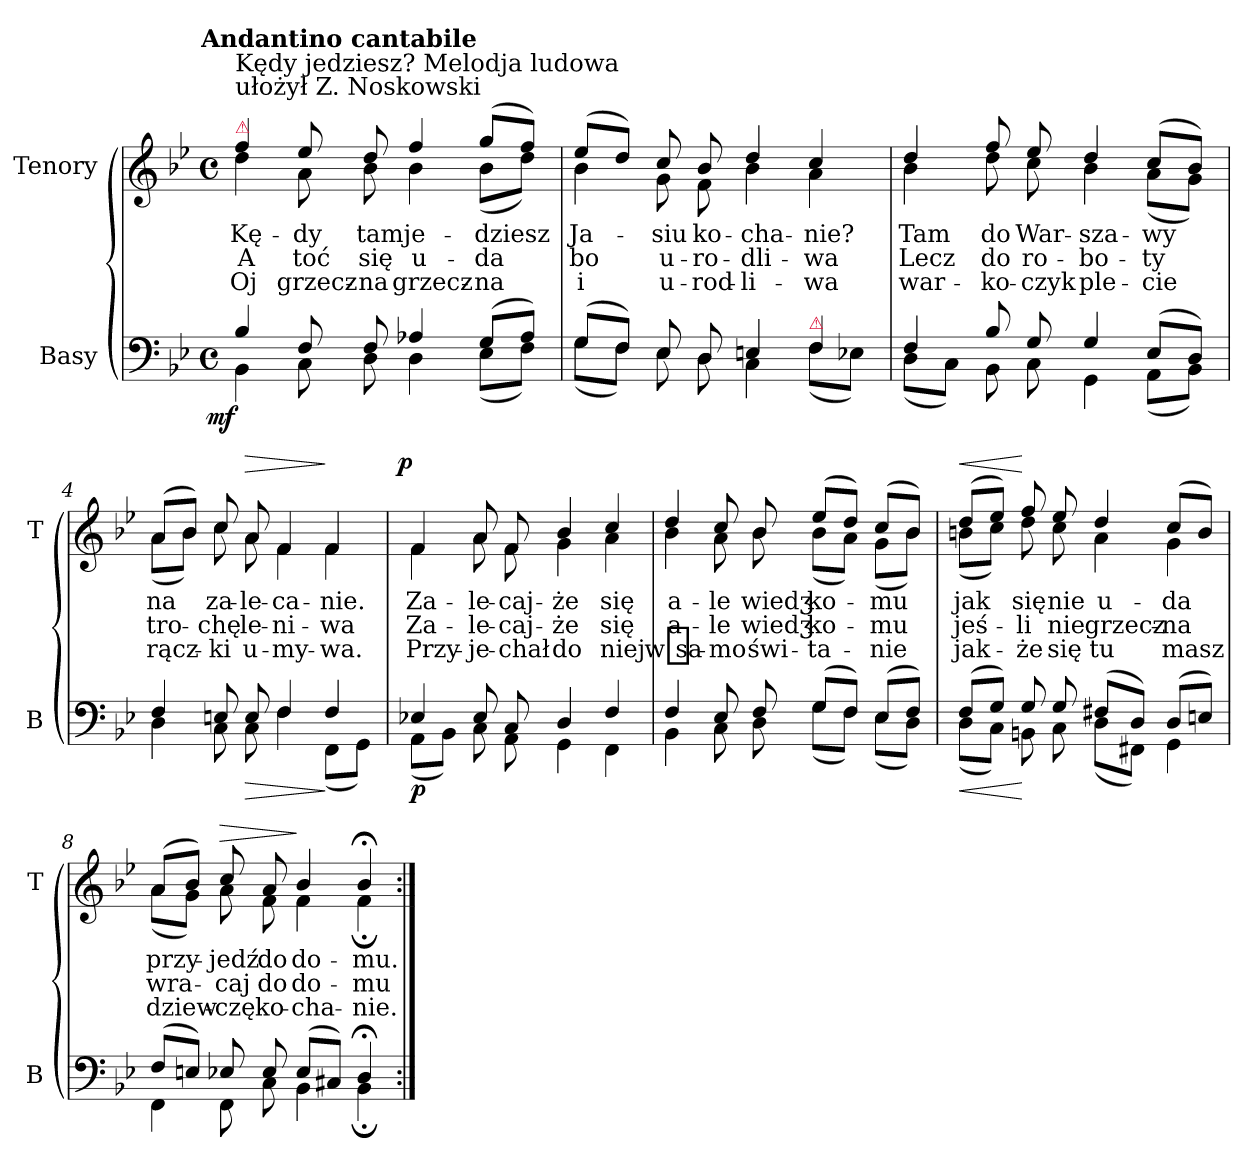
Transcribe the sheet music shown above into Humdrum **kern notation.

**kern	**dynam	**kern	**text	**text	**text	**dynam
*part2	*part2	*part1	*part1	*part1	*part1	*part1
*staff2	*staff2	*staff1	*staff1	*staff1	*staff1	*staff1
*I"Basy	*	*I"Tenory	*	*	*	*
*I'B	*	*I'T	*	*	*	*
*clefF4	*	*clefG2	*	*	*	*
*	*	*ITrd7c12	*	*	*	*
*k[b-e-]	*	*k[b-e-]	*	*	*	*
*B-:	*	*B-:	*	*	*	*
!!LO:TX:omd:t=Andantino cantabile
*M4/4	*	*M4/4	*	*	*	*
*met(c)	*	*met(c)	*	*	*	*
*MM80	*	*MM80	*	*	*	*
=1	=1	=1	=1	=1	=1	=1
*^	*	*^	*	*	*	*
!	!	!	!LO:TX:a:color=crimson:t=⚠	!	!	!	!	!
!	!	!	!LO:TX:a:t=Kędy jedziesz? Melodja ludowa \nułożył Z. Noskowski	!	!	!	!	!
!	!	!LO:DY:rj	!	!	!	!	!	!LO:DY:b:rj
!	!	!	!	!	!	!	!	!LO:DY:n=1:b:rj
4B-/	4BB-\	mf	4f/	4d\	Kę-	A	Oj	mf p
8F/	8C\	.	8e-/	8A\	-dy	toć	grzecz-	.
8F/	8D\	.	8d/	8B-\	tam	się	-na	.
4A-X/	4D\	.	4f/	4B-\	je-	u-	grzecz-	.
(8G/L	(8E-\L	.	(8g/L	(8B-\L	-dziesz	-da	-na	.
8A-/J)	8F\J)	.	8f/J)	8d\J)	.	.	.	.
=2	=2	=2	=2	=2	=2	=2	=2	=2
(8G/L	(8G\L	.	(<8e-/L	4B-\	Ja-	bo	i	.
8F/J)	8F\J)	.	8d/J)	.	.	.	.	.
8E-/	8E-\	.	8c/	8G\	-siu	u-	u-	.
8D/	8D\	.	8B-/	8F\	ko-	-ro-	-rod-	.
4En/	4C\	.	4d/	4B-\	-cha-	-dli-	-li-	.
!LO:TX:a:color=crimson:t=⚠	!	!	!	!	!	!	!	!
4F/	(8F\L	.	4c/	4A\	-nie?	-wa	-wa	.
.	8E-X\J)	.	.	.	.	.	.	.
=3	=3	=3	=3	=3	=3	=3	=3	=3
4F/	(>8D\L	.	4d/	4B-\	Tam	Lecz	war-	.
.	8C\J)	.	.	.	.	.	.	.
8B-/	8BB-\	.	8f/	8d\	do	do	-ko-	.
8G/	8C\	.	8e-/	8c\	War-	ro-	-czyk	.
4G/	4GG\	.	4d/	4B-\	-sza-	-bo-	ple-	.
(8E-/L	(8AA\L	.	(8c/L	(8A\L	-wy	-ty	-cie	.
8D/J)	8BB-\J)	.	8B-/J)	8G\J)	.	.	.	.
=4	=4	=4	=4	=4	=4	=4	=4	=4
4F/	4D\	.	(8A/L	(8A\L	na	tro-	rącz-	.
.	.	.	8B-/J)	8B-\J)	.	.	.	.
8En/	8C\	.	8c/	8c\	za-	-chę	-ki	.
!	!	!LO:HP:b	!	!	!	!	!	!LO:HP:a
8E/	8C\	>	8A/	8A\	-le-	le-	u-	>
4F/	4F\	.	4F/	4F\	-ca-	-ni-	-my-	.
4F/	(8FF\L	]	4F/	4F\	-nie.	-wa	-wa.	]
.	8GG\J)	.	.	.	.	.	.	.
=5	=5	=5	=5	=5	=5	=5	=5	=5
!	!	!	!	!	!	!	!	!LO:DY:a:rj
4E-X/	(8AA\L	p	4F/	4F\	Za-	Za-	Przy-	p
.	8BB-\J)	.	.	.	.	.	.	.
8E-/	8C\	.	8A/	8A\	-le-	-le-	-je-	.
8C/	8AA\	.	8F/	8F\	-caj-	-caj-	-chał	.
4D/	4GG\	.	4B-/	4G\	-że	-że	do	.
4F/	4FF\	.	4c/	4A\	się	się	niej	.
=6	=6	=6	=6	=6	=6	=6	=6	=6
4F/	4BB-\	.	4d/	4B-\	a-	a-	w sa-	.
8E-/	8C\	.	8c/	8A\	-le	-le	-mo	.
8F/	8D\	.	8B-/	8B-\	wiedʒ	wiedʒ	świ-	.
(8G/L	(8G\L	.	(8e-/L	(8B-\L	ko-	ko-	-ta-	.
8F/J)	8F\J)	.	8d/J)	8A\J)	.	.	.	.
(8E-/L	(8E-\L	.	(8c/L	(8G\L	-mu	-mu	-nie	.
8F/J)	8D\J)	.	8B-/J)	8B-\J)	.	.	.	.
=7	=7	=7	=7	=7	=7	=7	=7	=7
!	!	!LO:HP:b	!	!	!	!	!	!LO:HP:a
(8F/L	(8D\L	<	(8d/L	(8Bn\L	jak	jeś-	jak-	<
8G/J)	8C\J)	.	8e-/J)	8c\J)	.	.	.	.
8G/	8BBn\	[	8f/	8d\	się	-li	-że	[
8G/	8C\	.	8e-/	8c\	nie	nie	się	.
(8F#X/L	(>8D\L	.	4d/	4A\	u-	grzecz-	tu	.
8D/J)	8FF#X\J)	.	.	.	.	.	.	.
(<8D/L	4GG\	.	(<8c/L	4G\	-da	-na	masz	.
8En/J)	.	.	8B/J)	.	.	.	.	.
=8	=8	=8	=8	=8	=8	=8	=8	=8
(<8F/L	4FF\	.	(8A/L	(8A\L	przy-	wra-	dziew-	.
8En/J)	.	.	8B-/J)	8G\J)	.	.	.	.
!	!	!	!	!	!	!	!	!LO:HP:a
8E-X/	8FF\	.	8c/	8A\	-jedź	-caj	-czę	>
8E-/	8C\	.	8A/	8F\	do	do	ko-	.
(8E-/L	4BB-\	.	4B-/	4F\	do-	do-	-cha-	]
8C#X/J)	.	.	.	.	.	.	.	.
4D;</	4BB-;<\	.	4B-;</	4F;<\	-mu.	-mu	-nie.	.
*v	*v	*	*	*	*	*	*	*
*	*	*v	*v	*	*	*	*
=:|!	=:|!	=:|!	=:|!	=:|!	=:|!	=:|!
*-	*-	*-	*-	*-	*-	*-
